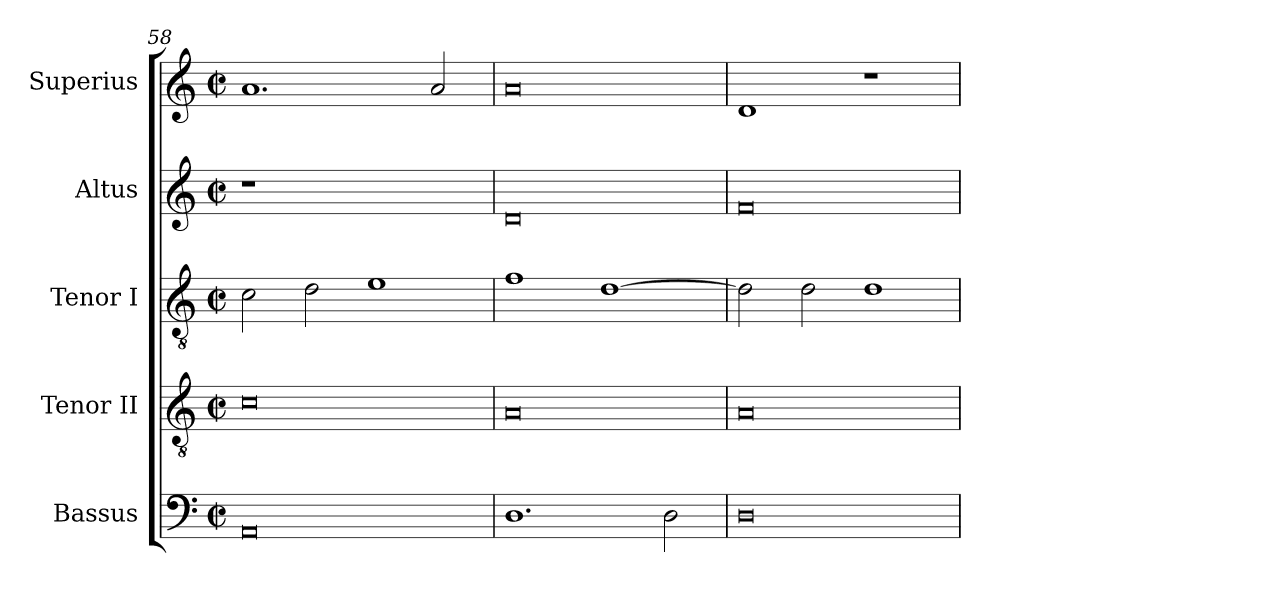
**kern	**kern	**kern	**kern	**kern
*part5	*part4	*part3	*part2	*part1
*staff5	*staff4	*staff3	*staff2	*staff1
*I"Bassus	*I"Tenor II	*I"Tenor I	*I"Altus	*I"Superius
*I'B.	*	*	*	*I'S.
*clefF4	*clefGv2	*clefGv2	*clefG2	*clefG2
*	*ITrd7c12	*ITrd7c12	*	*
*k[]	*k[]	*k[]	*k[]	*k[]
*C:	*C:	*C:	*C:	*C:
*M2/2	*M2/2	*M2/2	*M2/2	*M2/2
*met(c|)	*met(c|)	*met(c|)	*met(c|)	*met(c|)
=58	=58	=58	=58	=58
!	!	!	!LO:N:vis=1	!
0AAi	0Ci	2Ci\	1r	1.ai
.	.	2Di\	.	.
.	.	1Ei	1ryy	.
.	.	.	.	2ai/
=59	=59	=59	=59	=59
1.Di	0AAi	1Fi	0di	0ai
.	.	[>1Di	.	.
2Di\	.	.	.	.
=60	=60	=60	=60	=60
0Di	0AAi	2Di\]	0fi	1di
.	.	2Di\	.	.
.	.	1Di	.	1r
=	=	=	=	=
*-	*-	*-	*-	*-
